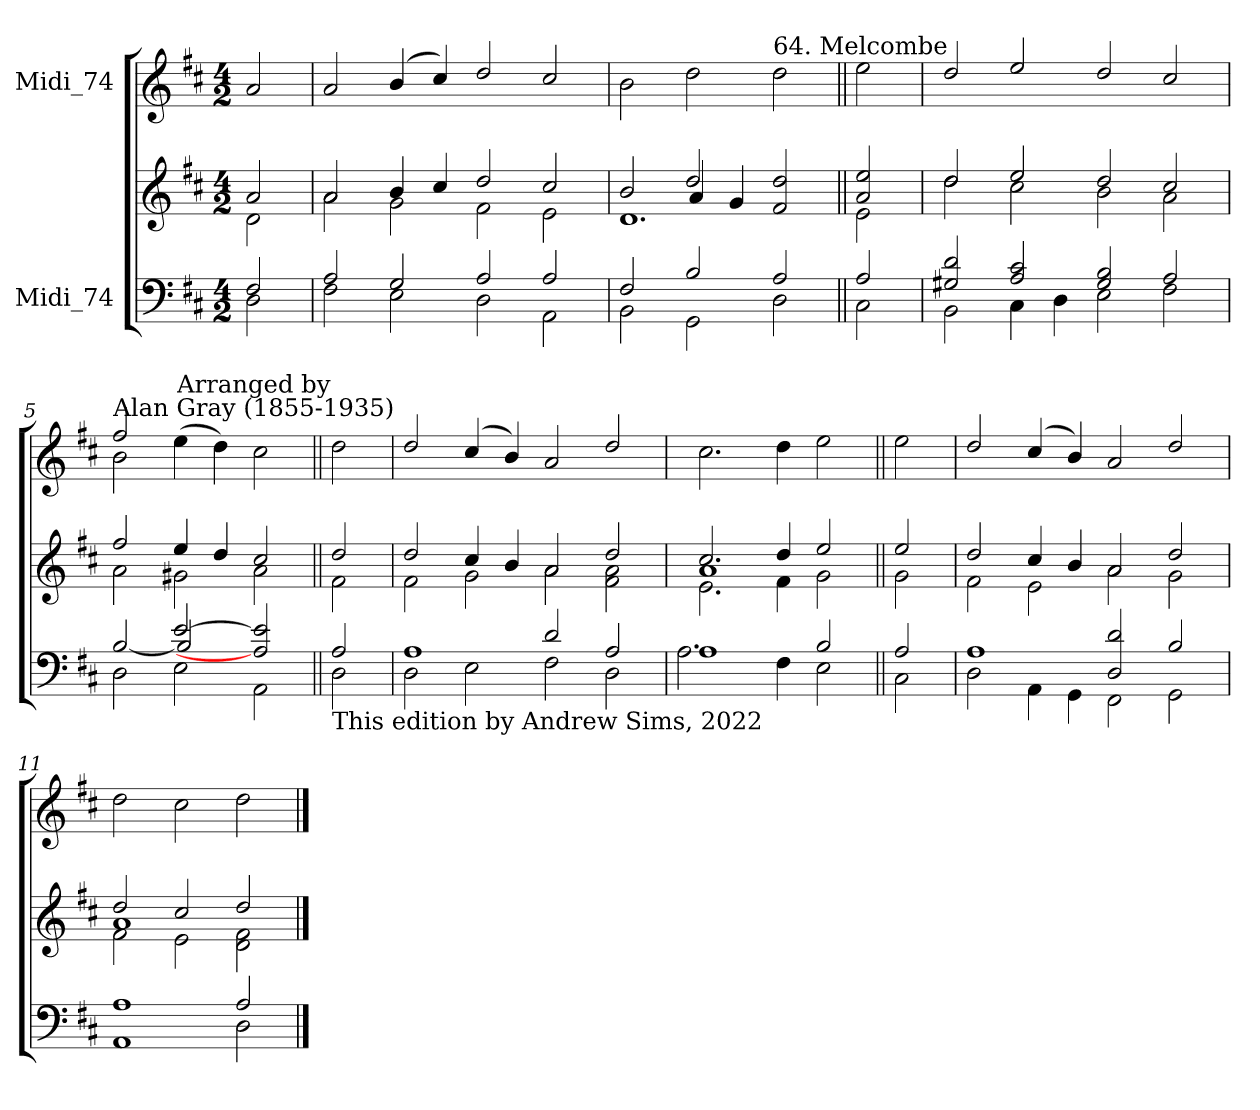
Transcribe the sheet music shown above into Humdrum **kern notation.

**kern	**kern	**kern
*part2	*part2	*part1
*staff3	*staff2	*staff1
*I"Midi_74	*	*I"Midi_74
*clefF4	*clefG2	*clefG2
*k[f#c#]	*k[f#c#]	*k[f#c#]
*D:	*D:	*D:
*M4/2	*M4/2	*M4/2
=	=	=
*^	*^	*^
*	*^	*	*^	*	*
2F#/	2ryy	2D\	2a/	2ryy	2d\	2a	2ryy
=1	=1	=1	=1	=1	=1	=1	=1
2A/	0ryy	2F#\	2a/	0ryy	2a\	2a	0ryy
2G/	.	2E\	4b/	.	2g\	(>4b	.
.	.	.	4cc#/	.	.	4cc#)	.
2A/	.	2D\	2dd/	.	2f#\	2dd	.
2A/	.	2AA\	2cc#/	.	2e\	2cc#	.
=2	=2	=2	=2	=2	=2	=2	=2
2F#/	1.ryy	2BB\	2b/	2ryy	1.d\	2b	1.ryy
2B/	.	2GG\	2dd/	4a/	.	2dd	.
.	.	.	.	4g/	.	.	.
!	!	!	!	!	!	!LO:TX:a:t=64. Melcombe	!
2A/	.	2D\	2f#/ 2dd/	2ryy	.	2dd	.
=3||	=3||	=3||	=3||	=3||	=3||	=3||	=3||
2A/	2ryy	2C#\	2a/ 2ee/	2ryy	2e\	2ee	2ryy
=4	=4	=4	=4	=4	=4	=4	=4
2G#X/ 2d/	0ryy	2BB\	2dd/	0ryy	2dd\	2dd	0ryy
2A/ 2c#/	.	4C#\	2ee/	.	2cc#\	2ee	.
.	.	4D\	.	.	.	.	.
2G#/ 2B/	.	2E\	2dd/	.	2b\	2dd	.
2A/	.	2F#\	2cc#/	.	2a\	2cc#	.
=5	=5	=5	=5	=5	=5	=5	=5
2ryy	[2B/	2D\	2ff#/	1.ryy	2a\	2ff#	2b\
[2e/	2B/]	2E\	4ee/	.	2g#X\	(>4ee	1ryy
.	.	.	4dd/	.	.	4dd)	.
!	!	!	!	!	!	!LO:TX:a:cj:t=Arranged by\nAlan Gray (1855-1935)	!
2A/] 2e/]	2ryy	2AA\	2cc#/	.	2a\	2cc#	.
!!LO:LB:g=z	!!
=6||	=6||	=6||	=6||	=6||	=6||	=6||	=6||
!LO:TX:b:t=This edition by Andrew Sims, 2022	!	!	!	!	!	!	!
2A/	2ryy	2D\	2dd/	2ryy	2f#\	2dd	2ryy
=7	=7	=7	=7	=7	=7	=7	=7
1A/	1.ryy	2D\	2dd/	0ryy	2f#\	2dd	0ryy
.	.	2E\	4cc#/	.	2g\	(>4cc#	.
.	.	.	4b/	.	.	4b)	.
2d/	.	2F#\	2a/	.	2a\	2a	.
2A/	2ryy	2D\	2dd/	.	2f#\ 2a\	2dd	.
=8	=8	=8	=8	=8	=8	=8	=8
1A/	1.ryy	2.A\	2.cc#/	1a\	2.e\	2.cc#	1.ryy
.	.	4F#\	4dd/	.	4f#\	4dd	.
2B/	.	2E\	2ee/	2ryy	2g\	2ee	.
=9||	=9||	=9||	=9||	=9||	=9||	=9||	=9||
2A/	2ryy	2C#\	2ee/	2ryy	2g\	2ee	2ryy
=10	=10	=10	=10	=10	=10	=10	=10
1A/	0ryy	2D\	2dd/	0ryy	2f#\	2dd	0ryy
.	.	4AA\	4cc#/	.	2e\	(>4cc#	.
.	.	4GG\	4b/	.	.	4b)	.
2D/ 2d/	.	2FF#\	2a/	.	2a\	2a	.
2B/	.	2GG\	2dd/	.	2g\	2dd	.
=11	=11	=11	=11	=11	=11	=11	=11
1A/	1.ryy	1AA\	2dd/	1a\	2f#\	2dd	1.ryy
.	.	.	2cc#/	.	2e\	2cc#	.
2A/	.	2D\	2dd/	2ryy	2d\ 2f#\	2dd	.
*v	*v	*v	*	*	*	*v	*v
*	*v	*v	*v	*
==	==	==
*-	*-	*-
